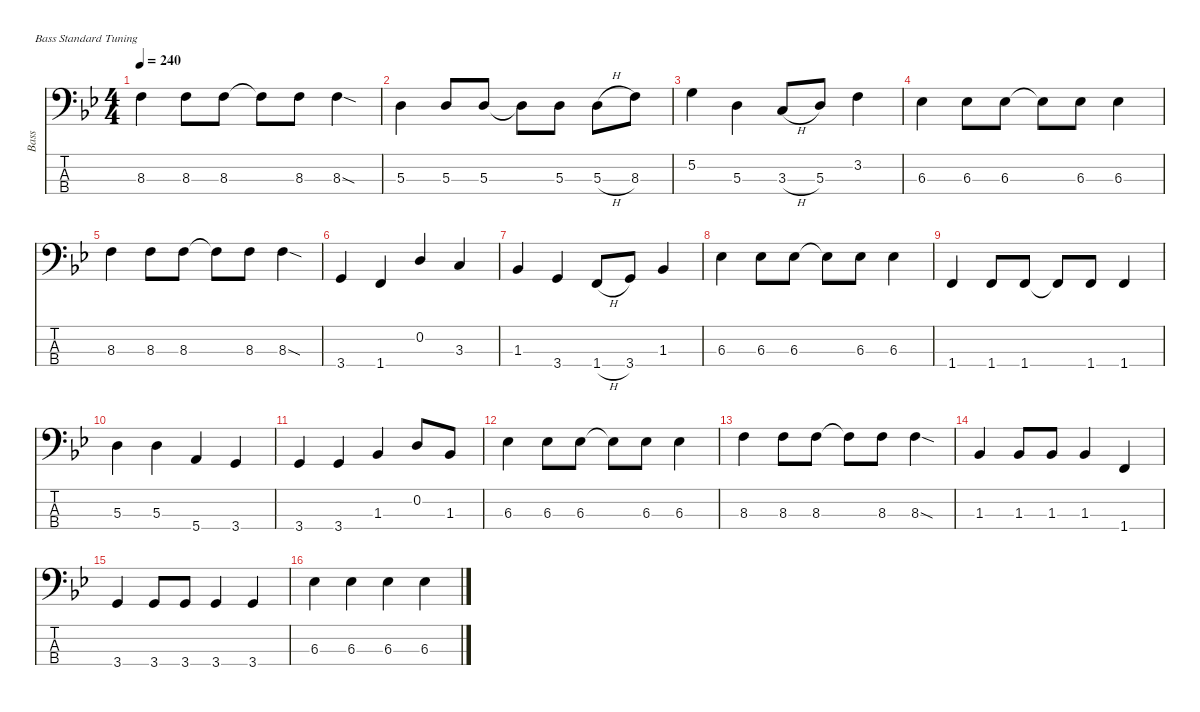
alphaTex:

\defaultSystemsLayout 4
\hideDynamics
\bracketExtendMode nobrackets
\otherSystemsTrackNameOrientation horizontal
\track ("Bass" "Bass") {defaultSystemsLayout 4 instrument electricbassfinger}
\staff {score tabs}
\tuning (G2 D2 A1 E1)
\ts (4 4)
\tempo 240
\clef f4
\scale
0.944316
\ks bb
8.3{acc forcenatural}.4{dy f beam Down} 8.3{acc forcenatural}.8{beam Down} 8.3{acc forcenatural}.8{beam Down} 8.3{t acc forcenatural}.8{beam Down} 8.3{acc forcenatural}.8{beam Down} 8.3{sod acc forcenatural}.4{beam Down} |
\scale
0.944316 5.3{acc forcenatural}.4{beam Down} 5.3{acc forcenatural}.8{beam Up} 5.3{acc forcenatural}.8{beam Up} 5.3{t acc forcenatural}.8{beam Down} 5.3{acc forcenatural}.8{beam Down} 5.3{h acc forcenatural}.8{beam Down} 8.3{acc forcenatural}.8{beam Down} |
\scale
0.944316 5.2{acc forcenatural}.4{beam Down} 5.3{acc forcenatural}.4{beam Down} 3.3{h acc forcenatural}.8{beam Up} 5.3{acc forcenatural}.8{beam Up} 3.2{acc forcenatural}.4{beam Down} |
\scale
1.16705 6.3{acc b}.4{beam Down} 6.3{acc b}.8{beam Down} 6.3{acc b}.8{beam Down} 6.3{t acc b}.8{beam Down} 6.3{acc b}.8{beam Down} 6.3{acc b}.4{beam Down} |
\scale
0.944316 8.3{acc forcenatural}.4{beam Down} 8.3{acc forcenatural}.8{beam Down} 8.3{acc forcenatural}.8{beam Down} 8.3{t acc forcenatural}.8{beam Down} 8.3{acc forcenatural}.8{beam Down} 8.3{sod acc forcenatural}.4{beam Down} |
\scale
0.944316 3.4{acc forcenatural}.4{beam Up} 1.4{acc forcenatural}.4{beam Up} 0.2{acc forcenatural}.4{beam Up} 3.3{acc forcenatural}.4{beam Up} |
\scale
0.944316 1.3{acc b}.4{beam Up} 3.4{acc forcenatural}.4{beam Up} 1.4{h acc forcenatural}.8{beam Up} 3.4{acc forcenatural}.8{beam Up} 1.3{acc b}.4{beam Up} |
\scale
1.16705 6.3{acc b}.4{beam Down} 6.3{acc b}.8{beam Down} 6.3{acc b}.8{beam Down} 6.3{t acc b}.8{beam Down} 6.3{acc b}.8{beam Down} 6.3{acc b}.4{beam Down} |
\scale
0.944316 1.4{acc forcenatural}.4{beam Up} 1.4{acc forcenatural}.8{beam Up} 1.4{acc forcenatural}.8{beam Up} 1.4{t acc forcenatural}.8{beam Up} 1.4{acc forcenatural}.8{beam Up} 1.4{acc forcenatural}.4{beam Up} |
\scale
0.944316 5.3{acc forcenatural}.4{beam Down} 5.3{acc forcenatural}.4{beam Down} 5.4{acc forcenatural}.4{beam Up} 3.4{acc forcenatural}.4{beam Up} |
\scale
0.944316 3.4{acc forcenatural}.4{beam Up} 3.4{acc forcenatural}.4{beam Up} 1.3{acc b}.4{beam Up} 0.2{acc forcenatural}.8{beam Up} 1.3{acc b}.8{beam Up} |
\scale
1.16705 6.3{acc b}.4{beam Down} 6.3{acc b}.8{beam Down} 6.3{acc b}.8{beam Down} 6.3{t acc b}.8{beam Down} 6.3{acc b}.8{beam Down} 6.3{acc b}.4{beam Down} |
\scale
0.944316 8.3{acc forcenatural}.4{beam Down} 8.3{acc forcenatural}.8{beam Down} 8.3{acc forcenatural}.8{beam Down} 8.3{t acc forcenatural}.8{beam Down} 8.3{acc forcenatural}.8{beam Down} 8.3{sod acc forcenatural}.4{beam Down} |
\scale
0.944316 1.3{acc b}.4{beam Up} 1.3{acc b}.8{beam Up} 1.3{acc b}.8{beam Up} 1.3{acc b}.4{beam Up} 1.4{acc forcenatural}.4{beam Up} |
\scale
0.944316 3.4{acc forcenatural}.4{beam Up} 3.4{acc forcenatural}.8{beam Up} 3.4{acc forcenatural}.8{beam Up} 3.4{acc forcenatural}.4{beam Up} 3.4{acc forcenatural}.4{beam Up} |
\scale
1.16705 6.3{acc b}.4{beam Down} 6.3{acc b}.4{beam Down} 6.3{acc b}.4{beam Down} 6.3{acc b}.4{beam Down}
